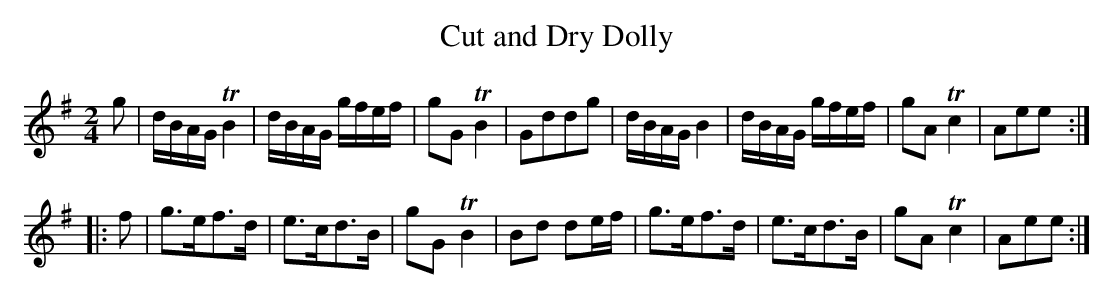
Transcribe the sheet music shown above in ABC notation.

X:1
T:Cut and Dry Dolly
M:2/4
L:1/8
K:G
g |\
d/B/A/G/ TB2 | d/B/A/G/ g/f/e/f/ | gG TB2 | Gddg |\
d/B/A/G/ B2 | d/B/A/G/ g/f/e/f/ | gA Tc2 | Aee :|
|: f |\
g>ef>d | e>cd>B | gG TB2 | Bd de/f/ |\
g>ef>d | e>cd>B | gA Tc2 | Aee :|
